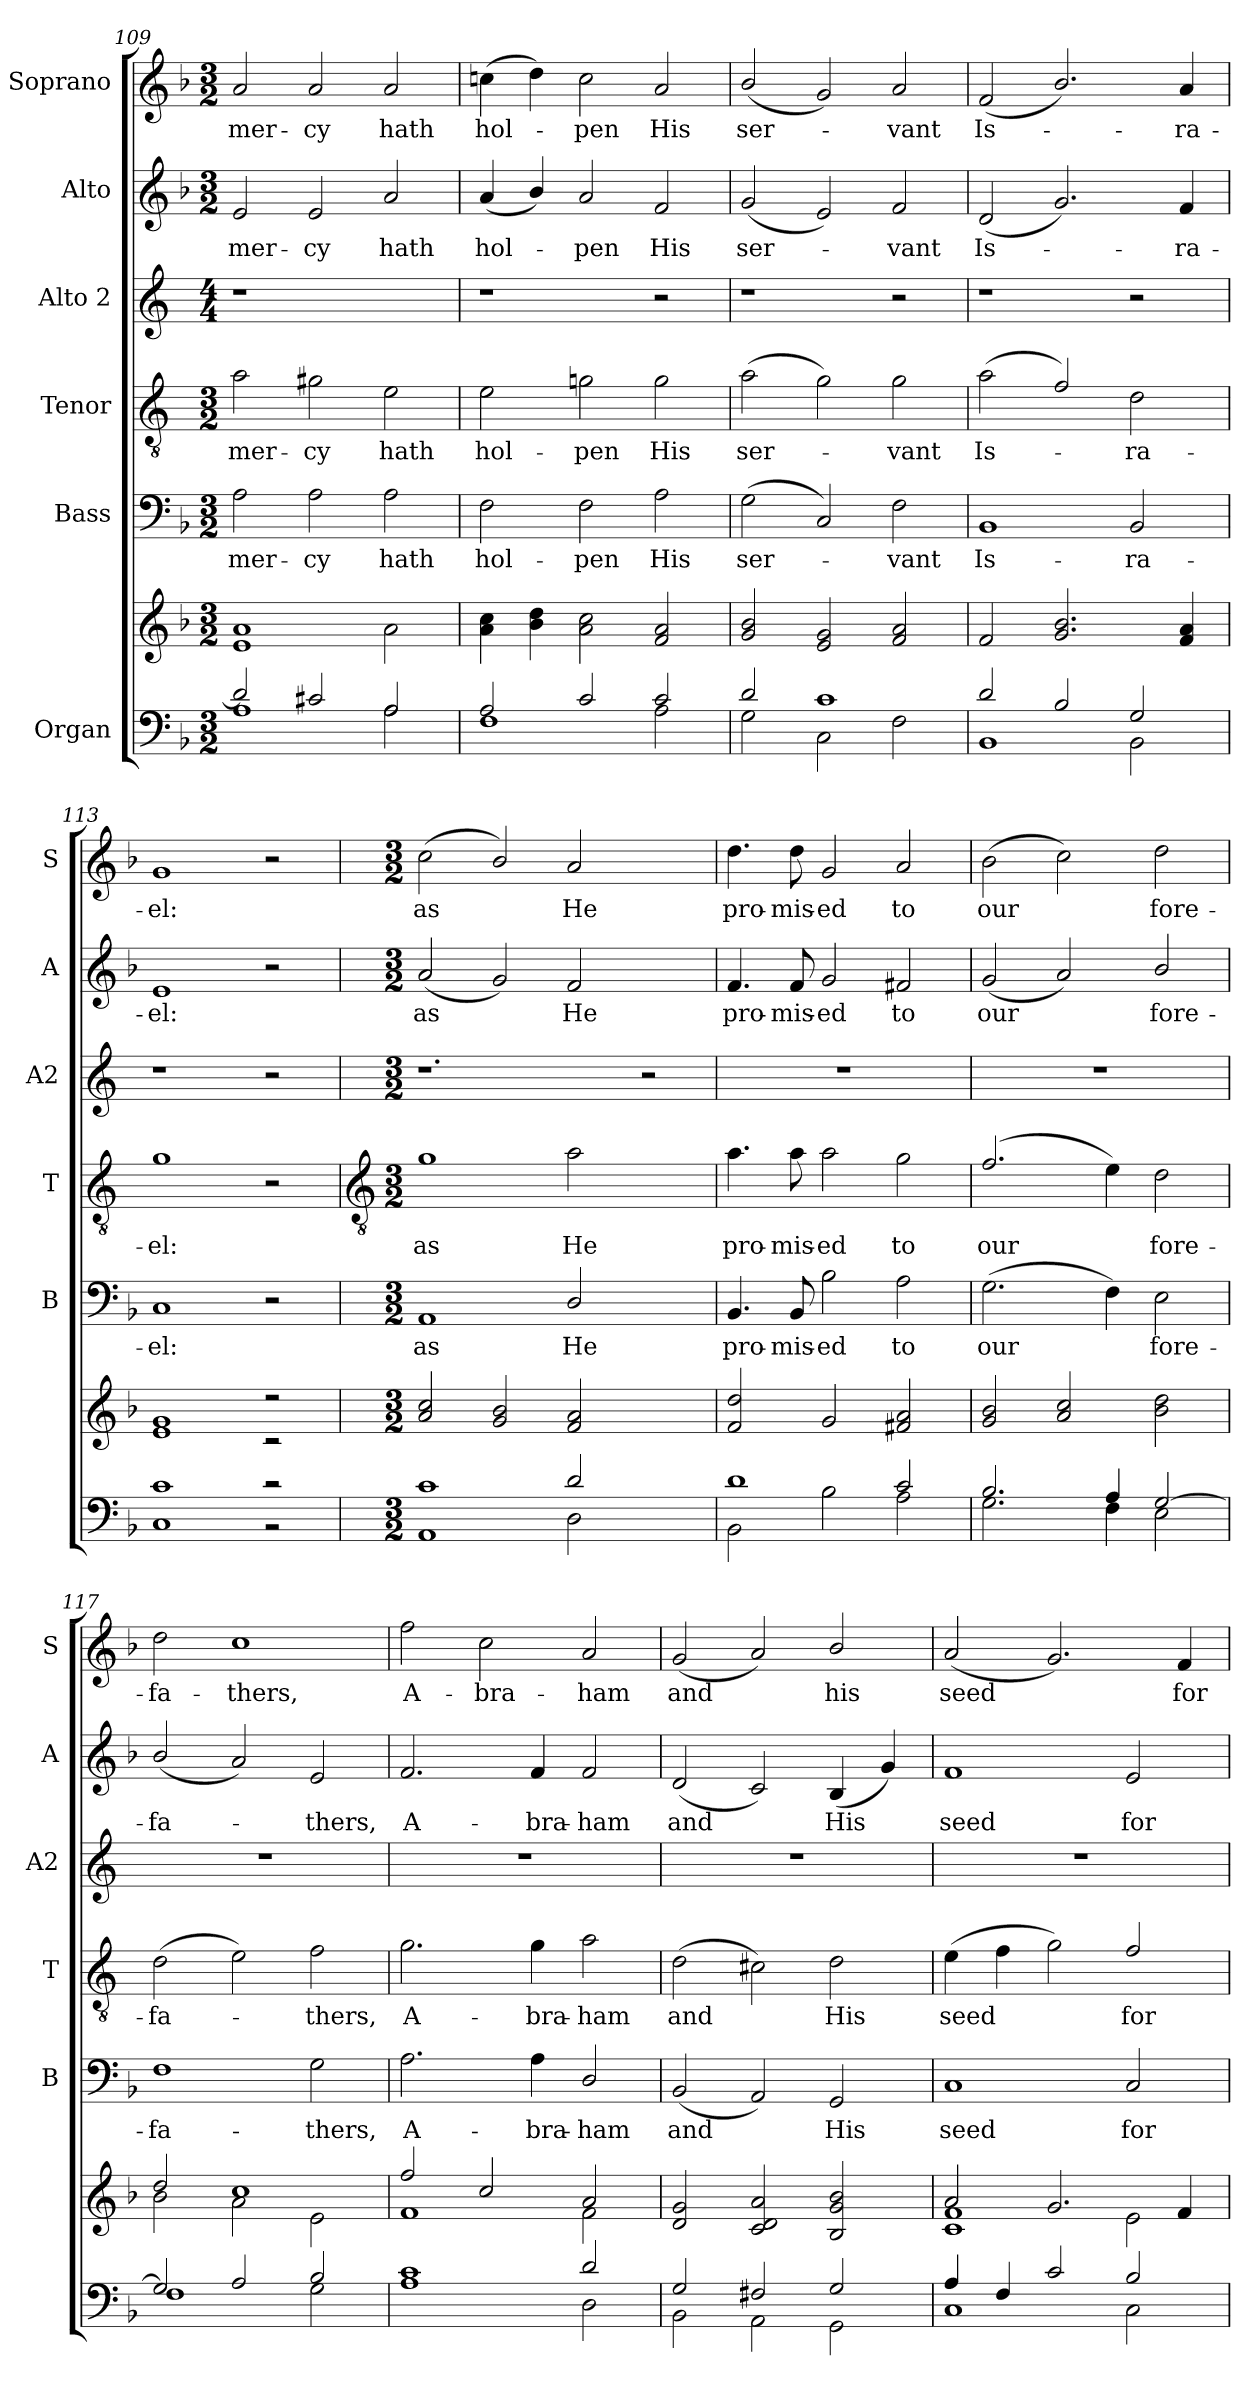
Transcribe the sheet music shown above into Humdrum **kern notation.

**kern	**kern	**kern	**text	**kern	**text	**kern	**kern	**text	**kern	**text
*part6	*part6	*part5	*part5	*part4	*part4	*part3	*part2	*part2	*part1	*part1
*staff7	*staff6	*staff5	*staff5	*staff4	*staff4	*staff3	*staff2	*staff2	*staff1	*staff1
*I"Organ	*	*I"Bass	*	*I"Tenor	*	*I"Alto 2	*I"Alto	*	*I"Soprano	*
*	*	*I'B	*	*I'T	*	*I'A2	*I'A	*	*I'S	*
*clefF4	*clefG2	*clefF4	*	*clefGv2	*	*clefG2	*clefG2	*	*clefG2	*
*	*	*	*	*ITrd4c7	*	*ITrd4c7	*	*	*	*
*k[b-]	*k[b-]	*k[b-]	*	*k[b-]	*	*k[b-]	*k[b-]	*	*k[b-]	*
*F:	*F:	*F:	*	*F:	*	*F:	*F:	*	*F:	*
*M3/2	*M3/2	*M3/2	*	*M3/2	*	*M4/4	*M3/2	*	*M3/2	*
=109	=109	=109	=109	=109	=109	=109	=109	=109	=109	=109
*^	*^	*	*	*	*	*	*	*	*	*
!	!	!	!	!	!LO:LY:b	!	!LO:LY:b	!	!	!LO:LY:b	!	!LO:LY:b
2d/]	1A\	1a/	1e\	2A	mer-	2d	mer-	1r	2e	mer-	2a	mer-
!	!	!	!	!	!LO:LY:b	!	!LO:LY:b	!	!	!LO:LY:b	!	!LO:LY:b
2c#X/	.	.	.	2A	-cy	2c#X	-cy	.	2e	-cy	2a	-cy
!	!	!	!	!	!LO:LY:b	!	!LO:LY:b	!	!	!LO:LY:b	!	!LO:LY:b
2A/	2A\	2ryy	2a\	2A	hath	2A	hath	2ryy	2a	hath	2a	hath
=110	=110	=110	=110	=110	=110	=110	=110	=110	=110	=110	=110	=110
!	!	!	!	!	!LO:LY:b	!	!LO:LY:b	!	!	!LO:LY:b	!	!LO:LY:b
2A/	1F\	2ryy	4a\ 4cc\	2F	hol-	2A	hol-	1r	(<4a	hol-	(>4ccn	hol-
.	.	.	4b-\ 4dd\	.	.	.	.	.	4b-/)	.	4dd)	.
!	!	!	!	!	!LO:LY:b	!	!LO:LY:b	!	!	!LO:LY:b	!	!LO:LY:b
2c/	.	2ryy	2a\ 2cc\	2F	-pen	2cn	-pen	.	2a	pen	2cc	pen
!	!	!	!	!	!LO:LY:b	!	!LO:LY:b	!	!	!LO:LY:b	!	!LO:LY:b
2c/	2A\	2f/ 2a/	2ryy	2A	His	2c	His	2r	2f	His	2a	His
=111	=111	=111	=111	=111	=111	=111	=111	=111	=111	=111	=111	=111
!	!	!	!LO:N:vis=1	!	!LO:LY:b	!	!LO:LY:b	!	!	!LO:LY:b	!	!LO:LY:b
2d/	2G\	2g/ 2b-/	1.ryy	(2G	ser-	(>2d	ser-	1r	(<2g	ser-	(<2b-/	ser-
1c/	2C\	2e/ 2g/	.	2C)	.	2c)	.	.	2e)	.	2g)	.
!	!	!	!	!	!LO:LY:b	!	!LO:LY:b	!	!	!LO:LY:b	!	!LO:LY:b
.	2F\	2f/ 2a/	.	2F	vant	2c	vant	2r	2f	vant	2a	vant
=112	=112	=112	=112	=112	=112	=112	=112	=112	=112	=112	=112	=112
!	!	!	!LO:N:vis=1	!	!LO:LY:b	!	!LO:LY:b	!	!	!LO:LY:b	!	!LO:LY:b
2d/	1BB-\	2f/	1.ryy	1BB-	Is-	(<2d	Is-	1r	(2d	Is-	(2f	Is-
2B-/	.	2.g/ 2.b-/	.	.	.	2B-/)	.	.	2.g)	.	2.b-/)	.
!	!	!	!	!	!LO:LY:b	!	!LO:LY:b	!	!	!	!	!
2G/	2BB-\	.	.	2BB-	-ra-	2G	ra-	2r	.	.	.	.
!	!	!	!	!	!	!	!	!	!	!LO:LY:b	!	!LO:LY:b
.	.	4f/ 4a/	.	.	.	.	.	.	4f	ra-	4a	ra-
=113	=113	=113	=113	=113	=113	=113	=113	=113	=113	=113	=113	=113
!	!	!	!	!	!LO:LY:b	!	!LO:LY:b	!	!	!LO:LY:b	!	!LO:LY:b
1c/	1C\	1g/	1e\	1C	-el:	1c	-el:	1r	1e	-el:	1g	-el:
2r	2r	2r	2r	2r	.	2r	.	2r	2r	.	2r	.
!!LO:LB:g=z
=114	=114	=114	=114	=114	=114	=114	=114	=114	=114	=114	=114	=114
*	*	*	*	*	*	*clefGv2	*	*	*	*	*	*
*M3/2	*	*M3/2	*	*M3/2	*	*M3/2	*	*M3/2	*M3/2	*	*M3/2	*
!	!	!	!LO:N:vis=1	!	!LO:LY:b	!	!LO:LY:b	!	!	!LO:LY:b	!	!LO:LY:b
1c/	1AA\	2a/ 2cc/	1.ryy	1AA	as	1c	as	1.r	(<2a	as	(<2cc	as
.	.	2g/ 2b-/	.	.	.	.	.	.	2g)	.	2b-/)	.
!	!	!	!	!	!LO:LY:b	!	!LO:LY:b	!	!	!LO:LY:b	!	!LO:LY:b
2d/	2D\	2f/ 2a/	.	2D/	He	2d	He	.	2f	He	2a	He
2ryy	2ryy	2ryy	2ryy	2ryy	.	2ryy	.	2r	2ryy	.	2ryy	.
=115	=115	=115	=115	=115	=115	=115	=115	=115	=115	=115	=115	=115
!	!	!	!LO:N:vis=1	!	!LO:LY:b	!	!LO:LY:b	!	!	!LO:LY:b	!	!LO:LY:b
1d/	2BB-\	2f/ 2dd/	1.ryy	4.BB-	pro-	4.d	pro-	1.r	4.f	pro-	4.dd	pro-
!	!	!	!	!	!LO:LY:b	!	!LO:LY:b	!	!	!LO:LY:b	!	!LO:LY:b
.	.	.	.	8BB-	-mis-	8d	-mis-	.	8f	-mis-	8dd	-mis-
!	!	!	!	!	!LO:LY:b	!	!LO:LY:b	!	!	!LO:LY:b	!	!LO:LY:b
.	2B-\	2g/	.	2B-	-ed	2d	-ed	.	2g	-ed	2g	-ed
!	!	!	!	!	!LO:LY:b	!	!LO:LY:b	!	!	!LO:LY:b	!	!LO:LY:b
2c/	2A\	2f#X/ 2a/	.	2A	to	2c	to	.	2f#X	to	2a	to
=116	=116	=116	=116	=116	=116	=116	=116	=116	=116	=116	=116	=116
!	!	!	!	!	!LO:LY:b	!	!LO:LY:b	!	!	!LO:LY:b	!	!LO:LY:b
2.B-/	2.G\	2g/ 2b-/	2ryy	(>2.G	our	(<2.B-/	our	1.r	(<2g	our	(>2b-	our
.	.	2a/ 2cc/	2ryy	.	.	.	.	.	2a)	.	2cc)	.
4A/	4F\	.	.	4F)	.	4A)	.	.	.	.	.	.
!	!	!	!	!	!LO:LY:b	!	!LO:LY:b	!	!	!LO:LY:b	!	!LO:LY:b
[2G/	2E\	2ryy	2b-\ 2dd\	2E	fore-	2G	fore-	.	2b-/	fore-	2dd	fore-
=117	=117	=117	=117	=117	=117	=117	=117	=117	=117	=117	=117	=117
!	!	!	!	!	!LO:LY:b	!	!LO:LY:b	!	!	!LO:LY:b	!	!LO:LY:b
2G/]	1F\	2dd/	2b-\	1F	-fa-	(<2G	-fa-	1.r	(<2b-/	-fa-	2dd	-fa-
!	!	!	!	!	!	!	!	!	!	!	!	!LO:LY:b
2A/	.	1cc/	2a\	.	.	2A)	.	.	2a)	.	1cc	-thers,
!	!	!	!	!	!LO:LY:b	!	!LO:LY:b	!	!	!LO:LY:b	!	!
2B-/	2G\	.	2e\	2G	-thers,	2B-	thers,	.	2e	thers,	.	.
=118	=118	=118	=118	=118	=118	=118	=118	=118	=118	=118	=118	=118
!	!	!	!	!	!LO:LY:b	!	!LO:LY:b	!	!	!LO:LY:b	!	!LO:LY:b
1c/	1A\	2ff/	1f\	2.A	A-	2.c	A-	1.r	2.f	A-	2ff	A-
!	!	!	!	!	!	!	!	!	!	!	!	!LO:LY:b
.	.	2cc/	.	.	.	.	.	.	.	.	2cc	-bra-
!	!	!	!	!	!LO:LY:b	!	!LO:LY:b	!	!	!LO:LY:b	!	!
.	.	.	.	4A	-bra-	4c	-bra-	.	4f	-bra-	.	.
!	!	!	!	!	!LO:LY:b	!	!LO:LY:b	!	!	!LO:LY:b	!	!LO:LY:b
2d/	2D\	2a/	2f\	2D/	-ham	2d	-ham	.	2f	-ham	2a	-ham
=119	=119	=119	=119	=119	=119	=119	=119	=119	=119	=119	=119	=119
!	!	!	!LO:N:vis=1	!	!LO:LY:b	!	!LO:LY:b	!	!	!LO:LY:b	!	!LO:LY:b
2G/	2BB-\	2d/ 2g/	1.ryy	(<2BB-	and	(<2G	and	1.r	(<2d	and	(<2g	and
2F#X/	2AA\	2c/ 2d/ 2a/	.	2AA)	.	2F#X)	.	.	2c)	.	2a)	.
!	!	!	!	!	!LO:LY:b	!	!LO:LY:b	!	!	!LO:LY:b	!	!LO:LY:b
2G/	2GG\	2B-/ 2g/ 2b-/	.	2GG	His	2G	His	.	(4B-	His	2b-/	his
.	.	.	.	.	.	.	.	.	4g)	.	.	.
=120	=120	=120	=120	=120	=120	=120	=120	=120	=120	=120	=120	=120
!	!	!	!	!	!LO:LY:b	!	!LO:LY:b	!	!	!LO:LY:b	!	!LO:LY:b
4A/	1C\	2a/	1c\ 1f\	1C	seed	(>4A\	seed	1.r	1f	seed	(<2a	seed
4F/	.	.	.	.	.	4B-	.	.	.	.	.	.
2c/	.	2.g/	.	.	.	2c)	.	.	.	.	2.g)	.
!	!	!	!	!	!LO:LY:b	!	!LO:LY:b	!	!	!LO:LY:b	!	!
2B-/	2C\	.	2e\	2C	for	2B-/	for	.	2e	for	.	.
!	!	!	!	!	!	!	!	!	!	!	!	!LO:LY:b
.	.	4f/	.	.	.	.	.	.	.	.	4f	for
*v	*v	*	*	*	*	*	*	*	*	*	*	*
*	*v	*v	*	*	*	*	*	*	*	*	*
=	=	=	=	=	=	=	=	=	=	=
*-	*-	*-	*-	*-	*-	*-	*-	*-	*-	*-
